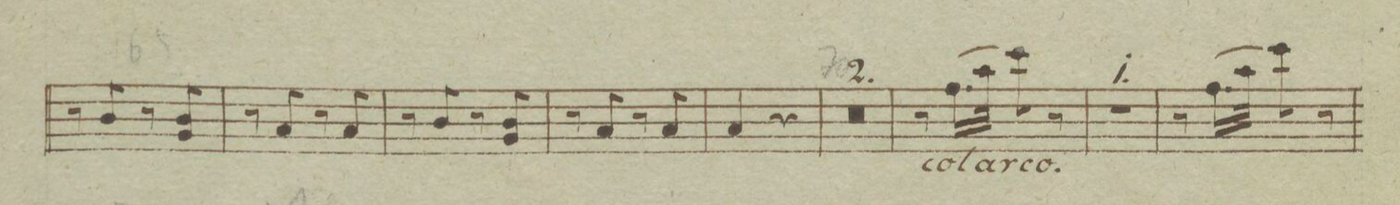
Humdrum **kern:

**kern	**dynam
*I"Violino Primo	*
*clefG2	*
*k[b-e-]	*
*M2/4	*
8r	.
8b-/	.
8r	.
8g/ 8b-	.
=65	=65
8r	.
8a/	.
8r	.
8a/	.
=66	=66
8r	.
8b-/	.
8r	.
8g/ 8b-	.
=67	=67
8r	.
8a/	.
8r	.
8a/	.
=68	=68
4a/	.
4r	.
=69	=69
1r	.
=70	=70
=71	=71
8r	.
(16.ff\LL	.
32aa\JJk	.
8ccc\)	.
8r	.
=72	=72
2r	.
=73	=73
8r	.
(16.ff\LL	.
32aa\JJk	.
8ccc\)	.
8r	.
=74	=74
*-	*-
